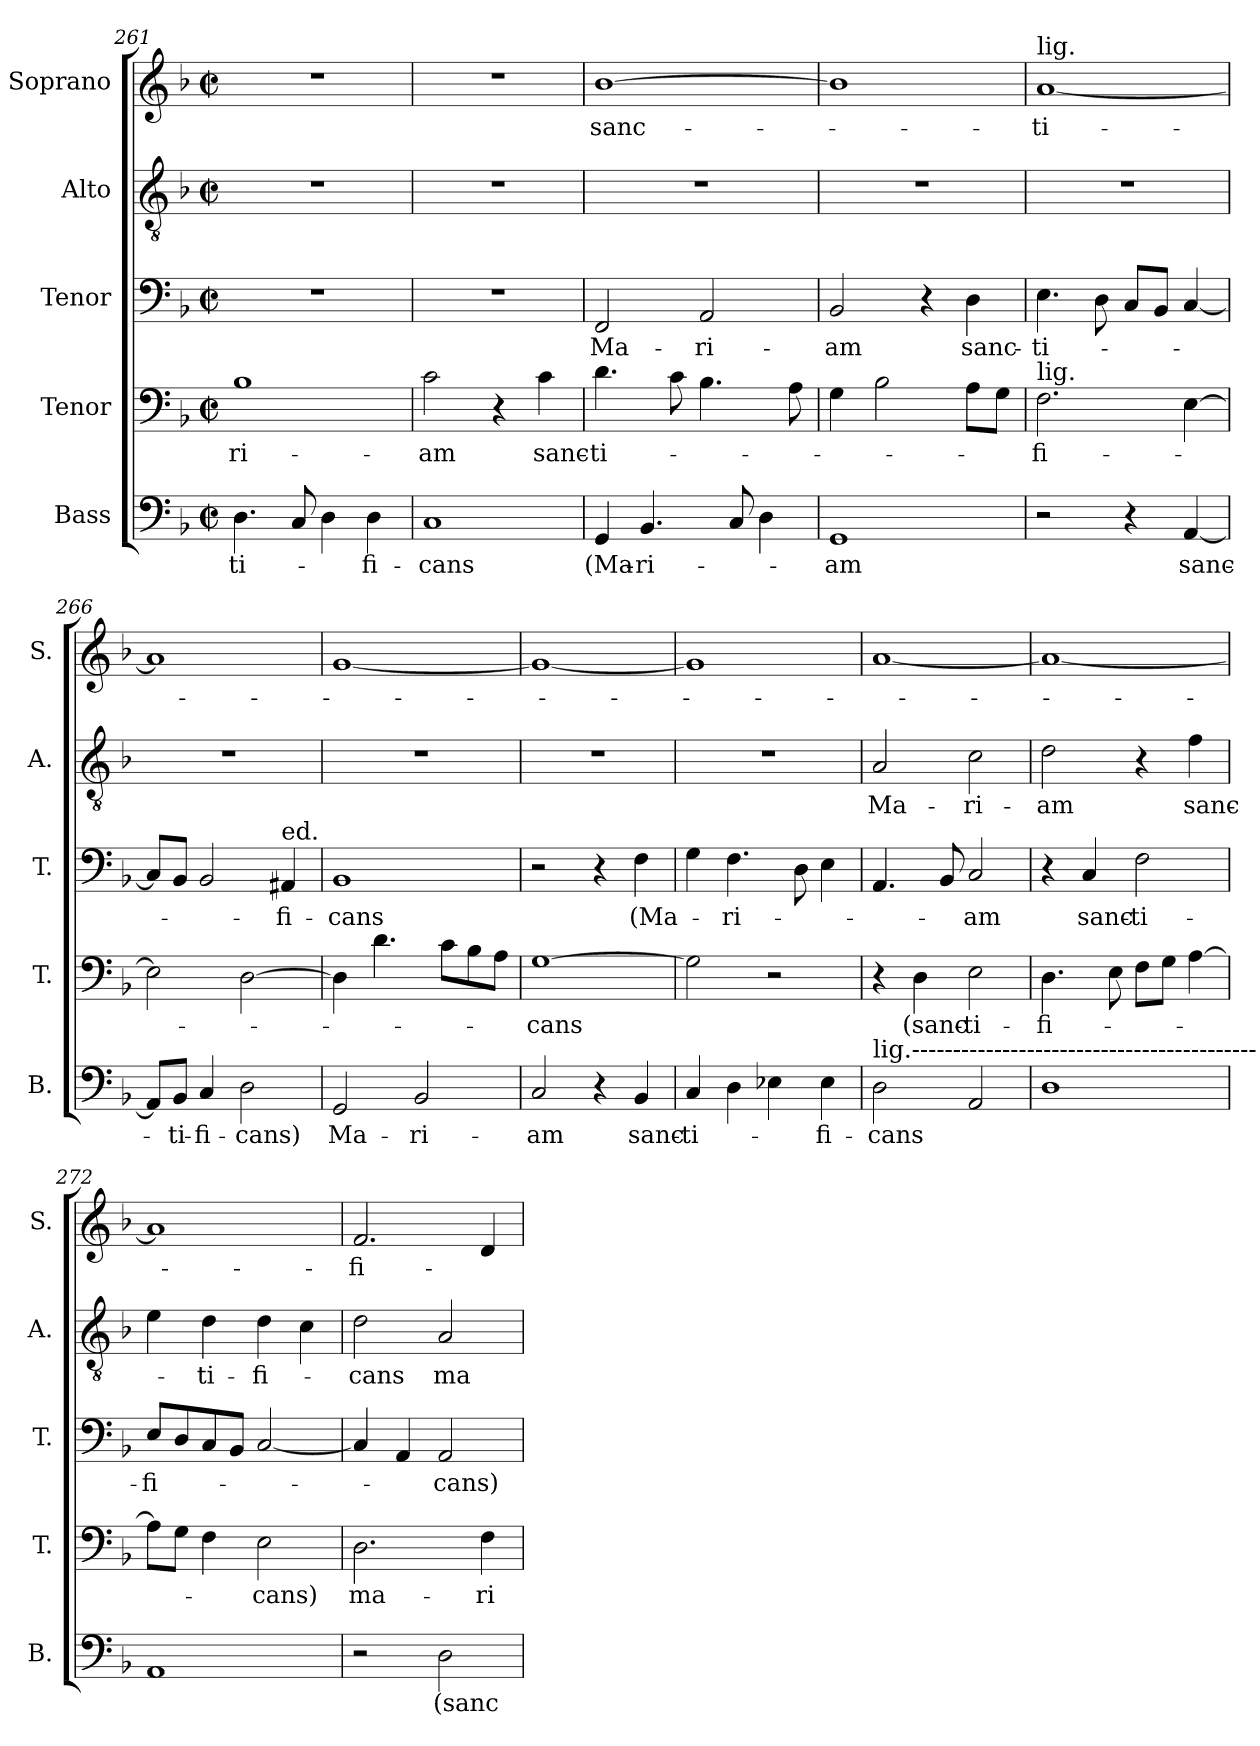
**kern	**text	**kern	**text	**kern	**text	**kern	**text	**kern	**text
*part5	*part5	*part4	*part4	*part3	*part3	*part2	*part2	*part1	*part1
*staff5	*staff5	*staff4	*staff4	*staff3	*staff3	*staff2	*staff2	*staff1	*staff1
*I"Bass	*	*I"Tenor	*	*I"Tenor	*	*I"Alto	*	*I"Soprano	*
*I'B.	*	*I'T.	*	*I'T.	*	*I'A.	*	*I'S.	*
*clefF4	*	*clefF4	*	*clefF4	*	*clefGv2	*	*clefG2	*
*k[b-]	*	*k[b-]	*	*k[b-]	*	*k[b-]	*	*k[b-]	*
*M2/2	*	*M2/2	*	*M2/2	*	*M2/2	*	*M2/2	*
*met(c|)	*	*met(c|)	*	*met(c|)	*	*met(c|)	*	*met(c|)	*
=261	=261	=261	=261	=261	=261	=261	=261	=261	=261
!	!LO:LY:b	!	!LO:LY:b	!	!	!	!	!	!
4.D\	-ti-	1B-	-ri-	1r	.	1r	.	1r	.
8C/	.	.	.	.	.	.	.	.	.
4D\	.	.	.	.	.	.	.	.	.
!	!LO:LY:b	!	!	!	!	!	!	!	!
4D\	-fi-	.	.	.	.	.	.	.	.
!!LO:PB:g=z
=262	=262	=262	=262	=262	=262	=262	=262	=262	=262
!	!LO:LY:b	!	!LO:LY:b	!	!	!	!	!	!
1C	-cans	2c\	-am	1r	.	1r	.	1r	.
.	.	4r	.	.	.	.	.	.	.
!	!	!	!LO:LY:b	!	!	!	!	!	!
.	.	4c\	sanc-	.	.	.	.	.	.
=263	=263	=263	=263	=263	=263	=263	=263	=263	=263
!	!LO:LY:b	!	!LO:LY:b	!	!LO:LY:b	!	!	!	!LO:LY:b
4GG/	(Ma-	4.d\	-ti-	2FF/	Ma-	1r	.	[1b-	sanc-
!	!LO:LY:b	!	!	!	!	!	!	!	!
4.BB-/	-ri-	.	.	.	.	.	.	.	.
.	.	8c\	.	.	.	.	.	.	.
!	!	!	!	!	!LO:LY:b	!	!	!	!
.	.	4.B-\	.	2AA/	-ri-	.	.	.	.
8C/	.	.	.	.	.	.	.	.	.
4D\	.	.	.	.	.	.	.	.	.
.	.	8A\	.	.	.	.	.	.	.
=264	=264	=264	=264	=264	=264	=264	=264	=264	=264
!	!LO:LY:b	!	!	!	!LO:LY:b	!	!	!	!
1GG	-am	4G\	.	2BB-/	-am	1r	.	1b-]	.
.	.	2B-\	.	.	.	.	.	.	.
.	.	.	.	4r	.	.	.	.	.
!	!	!	!	!	!LO:LY:b	!	!	!	!
.	.	8A\L	.	4D\	sanc-	.	.	.	.
.	.	8G\J	.	.	.	.	.	.	.
=265	=265	=265	=265	=265	=265	=265	=265	=265	=265
!	!	!	!	!	!	!	!	!LO:TX:a:t=lig.	!
!	!	!LO:TX:a:t=lig.	!	!	!	!	!	!	!
!	!	!	!LO:LY:b	!	!LO:LY:b	!	!	!	!LO:LY:b
2r	.	2.F\	-fi-	4.E\	-ti-	1r	.	[1a	-ti-
.	.	.	.	8D\	.	.	.	.	.
4r	.	.	.	8C/L	.	.	.	.	.
.	.	.	.	8BB-/J	.	.	.	.	.
!	!LO:LY:b	!	!	!	!	!	!	!	!
[4AA/	sanc-	[4E\	.	[4C/	.	.	.	.	.
=266	=266	=266	=266	=266	=266	=266	=266	=266	=266
8AA/L]	.	2E\]	.	8C/L]	.	1r	.	1a]	.
!	!LO:LY:b	!	!	!	!	!	!	!	!
8BB-/J	-ti-	.	.	8BB-/J	.	.	.	.	.
!	!LO:LY:b	!	!	!	!	!	!	!	!
4C/	-fi-	.	.	2BB-/	.	.	.	.	.
!	!LO:LY:b	!	!	!	!	!	!	!	!
2D\	-cans)	[2D\	.	.	.	.	.	.	.
!	!	!	!	!LO:TX:a:t=ed.	!	!	!	!	!
!	!	!	!	!	!LO:LY:b	!	!	!	!
.	.	.	.	4AA#X/	-fi-	.	.	.	.
!!LO:LB:g=z
=267	=267	=267	=267	=267	=267	=267	=267	=267	=267
!	!LO:LY:b	!	!	!	!LO:LY:b	!	!	!	!
2GG/	Ma-	4D\]	.	1BB-	-cans	1r	.	[1g	.
.	.	4.d\	.	.	.	.	.	.	.
!	!LO:LY:b	!	!	!	!	!	!	!	!
2BB-/	-ri-	.	.	.	.	.	.	.	.
.	.	8c\L	.	.	.	.	.	.	.
.	.	8B-\	.	.	.	.	.	.	.
.	.	8A\J	.	.	.	.	.	.	.
=268	=268	=268	=268	=268	=268	=268	=268	=268	=268
!	!LO:LY:b	!	!LO:LY:b	!	!	!	!	!	!
2C/	-am	[1G	-cans	2r	.	1r	.	1g_	.
4r	.	.	.	4r	.	.	.	.	.
!	!LO:LY:b	!	!	!	!LO:LY:b	!	!	!	!
4BB-/	sanc-	.	.	4F\	(Ma-	.	.	.	.
=269	=269	=269	=269	=269	=269	=269	=269	=269	=269
!	!LO:LY:b	!	!	!	!	!	!	!	!
4C/	-ti-	2G\]	.	4G\	.	1r	.	1g]	.
!	!	!	!	!	!LO:LY:b	!	!	!	!
4D\	.	.	.	4.F\	-ri-	.	.	.	.
4E-X\	.	2r	.	.	.	.	.	.	.
.	.	.	.	8D\	.	.	.	.	.
!	!LO:LY:b	!	!	!	!	!	!	!	!
4E-\	-fi-	.	.	4E\	.	.	.	.	.
=270	=270	=270	=270	=270	=270	=270	=270	=270	=270
!LO:TX:a:t=lig.------------------------------------------	!	!	!	!	!	!	!	!	!
!	!LO:LY:b	!	!	!	!	!	!LO:LY:b	!	!
2D\	-cans	4r	.	4.AA/	.	2A/	Ma-	[1a	.
!	!	!	!LO:LY:b	!	!	!	!	!	!
.	.	4D\	(sanc-	.	.	.	.	.	.
.	.	.	.	8BB-/	.	.	.	.	.
!	!	!	!LO:LY:b	!	!LO:LY:b	!	!LO:LY:b	!	!
2AA/	.	2E\	-ti-	2C/	-am	2c\	-ri-	.	.
=271	=271	=271	=271	=271	=271	=271	=271	=271	=271
!	!	!	!LO:LY:b	!	!	!	!LO:LY:b	!	!
1D	.	4.D\	-fi-	4r	.	2d\	-am	1a_	.
!	!	!	!	!	!LO:LY:b	!	!	!	!
.	.	.	.	4C/	sanc-	.	.	.	.
.	.	8E\	.	.	.	.	.	.	.
!	!	!	!	!	!LO:LY:b	!	!	!	!
.	.	8F\L	.	2F\	-ti-	4r	.	.	.
.	.	8G\J	.	.	.	.	.	.	.
!	!	!	!	!	!	!	!LO:LY:b	!	!
.	.	[4A\	.	.	.	4f\	sanc-	.	.
=272	=272	=272	=272	=272	=272	=272	=272	=272	=272
!	!	!	!	!	!LO:LY:b	!	!	!	!
1AA	.	8A\L]	.	8E/L	-fi-	4e\	.	1a]	.
.	.	8G\J	.	8D/	.	.	.	.	.
!	!	!	!	!	!	!	!LO:LY:b	!	!
.	.	4F\	.	8C/	.	4d\	-ti-	.	.
.	.	.	.	8BB-/J	.	.	.	.	.
!	!	!	!LO:LY:b	!	!	!	!LO:LY:b	!	!
.	.	2E\	-cans)	[2C/	.	4d\	-fi-	.	.
.	.	.	.	.	.	4c\	.	.	.
!!LO:PB:g=z
=273	=273	=273	=273	=273	=273	=273	=273	=273	=273
!	!	!	!LO:LY:b	!	!	!	!LO:LY:b	!	!LO:LY:b
2r	.	2.D\	ma-	4C/]	.	2d\	-cans	2.f/	-fi-
.	.	.	.	4AA/	.	.	.	.	.
!	!LO:LY:b	!	!	!	!LO:LY:b	!	!LO:LY:b	!	!
2D\	(sanc-	.	.	2AA/	-cans)	2A/	ma-	.	.
!	!	!	!LO:LY:b	!	!	!	!	!	!
.	.	4F\	-ri-	.	.	.	.	4d/	.
=	=	=	=	=	=	=	=	=	=
*-	*-	*-	*-	*-	*-	*-	*-	*-	*-
